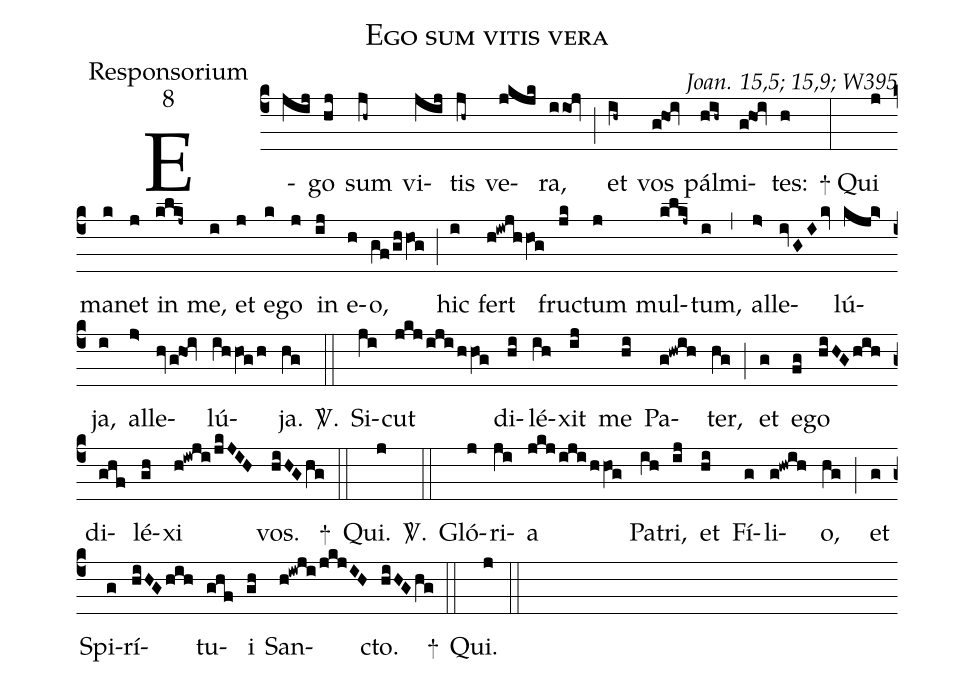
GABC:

name:Ego sum vitis vera;
office-part:Responsorium;
mode:8;
commentary:Joan. 15,5; 15,9; W395;
%%
(c4) E(jij)go(hj) sum(jh~) vi(jij)tis(jh~) ve(jkjk)ra,(i/ioj) (;)
et(ih~) vos(g!hoi) pál(hih~)mi(g!hoi)tes:(h) (:)

+ Qui(j) ma(k)net(j) in(klkj~) me,(i) et(j) e(k)go(j) in(ij) e(h)o,(gf/ghhVOg) (;)
hic(i) fert(h!iwjh/hVOg) fru(jk)ctum(j) mul(klkj~)tum,(i) (,)
al(j>)le(ivGIkv)lú(kjk>)ja,(i) al(j>)le(hvg!ho!iv)lú(ihhVOgh)ja.(hg) <sp>V/</sp>.(::)

Si(ji)cut(jkj/iji/hhVOg) di(hi)lé(ih)xit(ij) me(hi) Pa(g!hwih)ter,(hg) (;) et(g) e(fg)go(hiHGhih) di(ghf)lé(gh)xi(h!iwji/jkJIH) vos.(hiHGhg) +(::)

Qui.(j)  <sp>V/</sp>.(::)

Gló(j)ri(ji)a(jkjijihhVOg) Pa(ih)tri,(ij) et(hi) Fí(g)li(g!hwih)o,(hg) (;) et(g) Spi(g)rí(hiHGhih)tu(ghf)i(gh) San(h!iwji/jkjIH)cto.(hiHGhg) +(::)

Qui.(j) (::)
